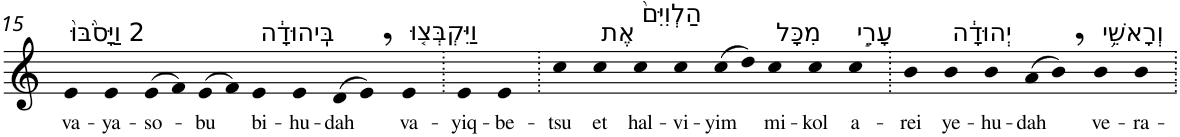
**kern	**text
*part1	*part1
*staff1	*staff1
*I"Piano	*
*I'Pno	*
!!LO:PB:g=z
*clefG2	*
*k[]	*
=15	=15
!LO:TX:a:t=2 וַיָּסֹ֙בּוּ֙	!
!	!LO:LY:b
4e	va-
!	!LO:LY:b
4e	-ya-
!	!LO:LY:b
(>8e	-so-
8f)	.
!	!LO:LY:b
(>8e	-bu
8f)	.
!LO:TX:a:t=בִּֽיהוּדָ֔ה	!
!	!LO:LY:b
4e	bi-
!	!LO:LY:b
4e	-hu-
!	!LO:LY:b
(>8d	-dah
8e,)	.
!LO:TX:a:t=וַיִּקְבְּצ֤וּ	!
!	!LO:LY:b
4e	va-
=16.	=16.
!	!LO:LY:b
4e	-yiq-
!	!LO:LY:b
4e	-be-
=17.	=17.
!	!LO:LY:b
4cc	-tsu
!LO:TX:a:t=אֶת	!
!	!LO:LY:b
4cc	et
!LO:TX:a:t=הַלְוִיִּם֙	!
!	!LO:LY:b
4cc	hal-
!	!LO:LY:b
4cc	-vi-
!	!LO:LY:b
(>8cc	-yim
8dd)	.
!LO:TX:a:t=מִכָּל	!
!	!LO:LY:b
4cc	mi-
!	!LO:LY:b
4cc	-kol
!LO:TX:a:t=עָרֵ֣י	!
!	!LO:LY:b
4cc	a-
=18.	=18.
!	!LO:LY:b
4b	-rei
!LO:TX:a:t=יְהוּדָ֔ה	!
!	!LO:LY:b
4b	ye-
!	!LO:LY:b
4b	-hu-
!	!LO:LY:b
(>8a	-dah
8b,)	.
!LO:TX:a:t=וְרָאשֵׁ֥י	!
!	!LO:LY:b
4b	ve-
!	!LO:LY:b
4b	-ra-
=.	=.
*-	*-
